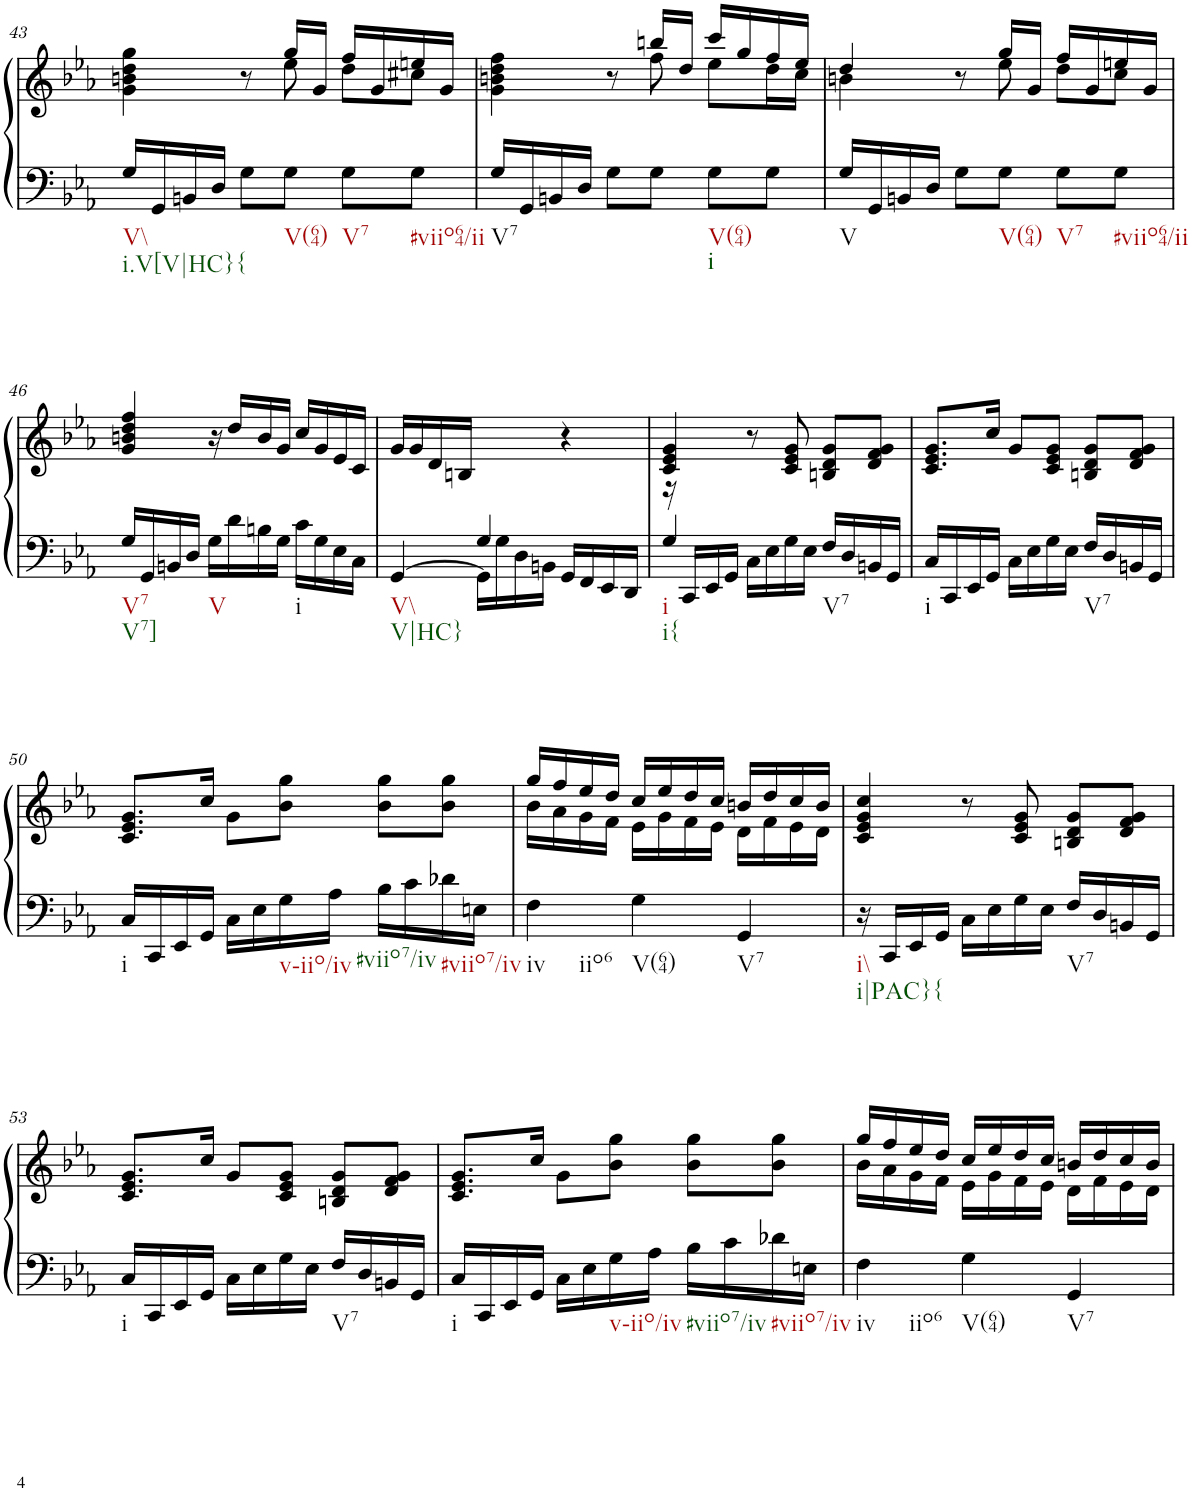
**kern	**kern
*part1	*part1
*staff2	*staff1
*I"Piano	*
*I'Pno.	*
!!LO:PB:g=z
*clefF4	*clefG2
*k[b-e-a-]	*k[b-e-a-]
*M3/4	*M3/4
=43	=43
*	*^
!LO:TX:b:t=V\\	!	!
!LO:TX:b:t=i.V[V|HC}{	!	!
16G/LL	4g\ 4bn\ 4dd\ 4gg\	4.ryy
16GG/	.	.
16BBn/	.	.
16D/JJ	.	.
8G\L	8r	.
!LO:TX:b:t=V(64)	!	!
8G\J	16gg/LL	8ee-\
.	16g/JJ	.
!LO:TX:b:t=V7	!	!
8G\L	16ff/LL	8dd\L
.	16g/	.
!LO:TX:b:t=#viio64/ii	!	!
8G\J	16een/	8cc#X\J
.	16g/JJ	.
=44	=44	=44
!LO:TX:b:t=V7	!	!
16G/LL	4g\ 4bn\ 4dd\ 4ff\	4.ryy
16GG/	.	.
16BBn/	.	.
16D/JJ	.	.
8G\L	8r	.
8G\J	16bbn/LL	8ff\
.	16dd/JJ	.
!LO:TX:b:t=V(64)	!	!
!LO:TX:b:t=i	!	!
8G\L	16ccc/LL	8ee-\L
.	16gg/	.
8G\J	16ff/	16dd\L
.	16ee-/JJ	16cc\JJ
=45	=45	=45
!LO:TX:b:t=V	!	!
16G/LL	4dd/	4bn\
16GG/	.	.
16BBn/	.	.
16D/JJ	.	.
8G\L	8r	8ryy
!LO:TX:b:t=V(64)	!	!
8G\J	16gg/LL	8ee-\
.	16g/JJ	.
!LO:TX:b:t=V7	!	!
8G\L	16ff/LL	8dd\L
.	16g/	.
!LO:TX:b:t=#viio64/ii	!	!
8G\J	16een/	8cc\J
.	16g/JJ	.
*	*v	*v
!!LO:LB:g=z
=46	=46
!LO:TX:b:t=V7	!
!LO:TX:b:t=V7]	!
16G/LL	4g/ 4bn/ 4dd/ 4ff/
16GG/	.
16BBn/	.
16D/JJ	.
!LO:TX:b:t=V	!
16G\LL	16r
16d\	16dd/LL
16Bn\	16b/
16G\JJ	16g/JJ
!LO:TX:b:t=i	!
16c\LL	16cc/LL
16G\	16g/
16E-\	16e-/
16C\JJ	16c/JJ
=47	=47
*^	*
!LO:TX:b:t=V\\	!	!
!LO:TX:b:t=V|HC}	!	!
4ryy	[4GG/	16g/LL
.	.	16g/
.	.	16d/
.	.	16Bn/JJ
4G/	16GG\LL]	4ryy
.	16G\	.
.	16D\	.
.	16BBn\JJ	.
4ryy	16GG/LL	4r
.	16FF/	.
.	16EE-/	.
.	16DD/JJ	.
=48	=48	=48
!LO:TX:b:t=i	!	!
!LO:TX:b:t=i{	!	!
16r	4G/	4c/ 4e-/ 4g/
16CC/LL	.	.
16EE-/	.	.
16GG/JJ	.	.
16C\LL	2ryy	8r
16E-\	.	.
16G\	.	8c/ 8e-/ 8g/
16E-\JJ	.	.
!LO:TX:b:t=V7	!	!
16F/LL	.	8Bn/ 8d/ 8g/L
16D/	.	.
16BBn/	.	8d/ 8f/ 8g/J
16GG/JJ	.	.
*v	*v	*
=49	=49
!LO:TX:b:t=i	!
16C/LL	8.c/ 8.e-/ 8.g/L
16CC/	.
16EE-/	.
16GG/JJ	16cc/Jk
16C\LL	8g/L
16E-\	.
16G\	8c/ 8e-/ 8g/J
16E-\JJ	.
!LO:TX:b:t=V7	!
16F/LL	8Bn/ 8d/ 8g/L
16D/	.
16BBn/	8d/ 8f/ 8g/J
16GG/JJ	.
!!LO:LB:g=z
=50	=50
!LO:TX:b:t=i	!
16C/LL	8.c/ 8.e-/ 8.g/L
16CC/	.
16EE-/	.
16GG/JJ	16cc/Jk
16C\LL	8g\L
16E-\	.
!LO:TX:b:t=v-iio/iv	!
16G\	8b-\ 8gg\J
16A-\JJ	.
!LO:TX:b:t=#viio7/iv	!
16B-\LL	8b-\ 8gg\L
16c\	.
!LO:TX:b:t=#viio7/iv	!
16d-X\	8b-\ 8gg\J
16En\JJ	.
=51	=51
*	*^
!LO:TX:b:t=iv	!	!
!LO:TX:b:t=iio6	!	!
4F\	16gg/LL	16b-\LL
.	16ff/	16a-\
.	16ee-/	16g\
.	16dd/JJ	16f\JJ
!LO:TX:b:t=V(64)	!	!
4G\	16cc/LL	16e-\LL
.	16ee-/	16g\
.	16dd/	16f\
.	16cc/JJ	16e-\JJ
!LO:TX:b:t=V7	!	!
4GG/	16bn/LL	16d\LL
.	16dd/	16f\
.	16cc/	16e-\
.	16b/JJ	16d\JJ
=52	=52	=52
!LO:TX:b:t=i\\	!	!
!LO:TX:b:t=i|PAC}{	!	!
*	*v	*v
16r	4c/ 4e-/ 4g/ 4cc/
16CC/LL	.
16EE-/	.
16GG/JJ	.
16C\LL	8r
16E-\	.
16G\	8c/ 8e-/ 8g/
16E-\JJ	.
!LO:TX:b:t=V7	!
16F/LL	8Bn/ 8d/ 8g/L
16D/	.
16BBn/	8d/ 8f/ 8g/J
16GG/JJ	.
!!LO:LB:g=z
=53	=53
!LO:TX:b:t=i	!
16C/LL	8.c/ 8.e-/ 8.g/L
16CC/	.
16EE-/	.
16GG/JJ	16cc/Jk
16C\LL	8g/L
16E-\	.
16G\	8c/ 8e-/ 8g/J
16E-\JJ	.
!LO:TX:b:t=V7	!
16F/LL	8Bn/ 8d/ 8g/L
16D/	.
16BBn/	8d/ 8f/ 8g/J
16GG/JJ	.
=54	=54
!LO:TX:b:t=i	!
16C/LL	8.c/ 8.e-/ 8.g/L
16CC/	.
16EE-/	.
16GG/JJ	16cc/Jk
16C\LL	8g\L
16E-\	.
!LO:TX:b:t=v-iio/iv	!
16G\	8b-\ 8gg\J
16A-\JJ	.
!LO:TX:b:t=#viio7/iv	!
16B-\LL	8b-\ 8gg\L
16c\	.
!LO:TX:b:t=#viio7/iv	!
16d-X\	8b-\ 8gg\J
16En\JJ	.
=55	=55
*	*^
!LO:TX:b:t=iv	!	!
!LO:TX:b:t=iio6	!	!
4F\	16gg/LL	16b-\LL
.	16ff/	16a-\
.	16ee-/	16g\
.	16dd/JJ	16f\JJ
!LO:TX:b:t=V(64)	!	!
4G\	16cc/LL	16e-\LL
.	16ee-/	16g\
.	16dd/	16f\
.	16cc/JJ	16e-\JJ
!LO:TX:b:t=V7	!	!
4GG/	16bn/LL	16d\LL
.	16dd/	16f\
.	16cc/	16e-\
.	16b/JJ	16d\JJ
*	*v	*v
=	=
*-	*-
